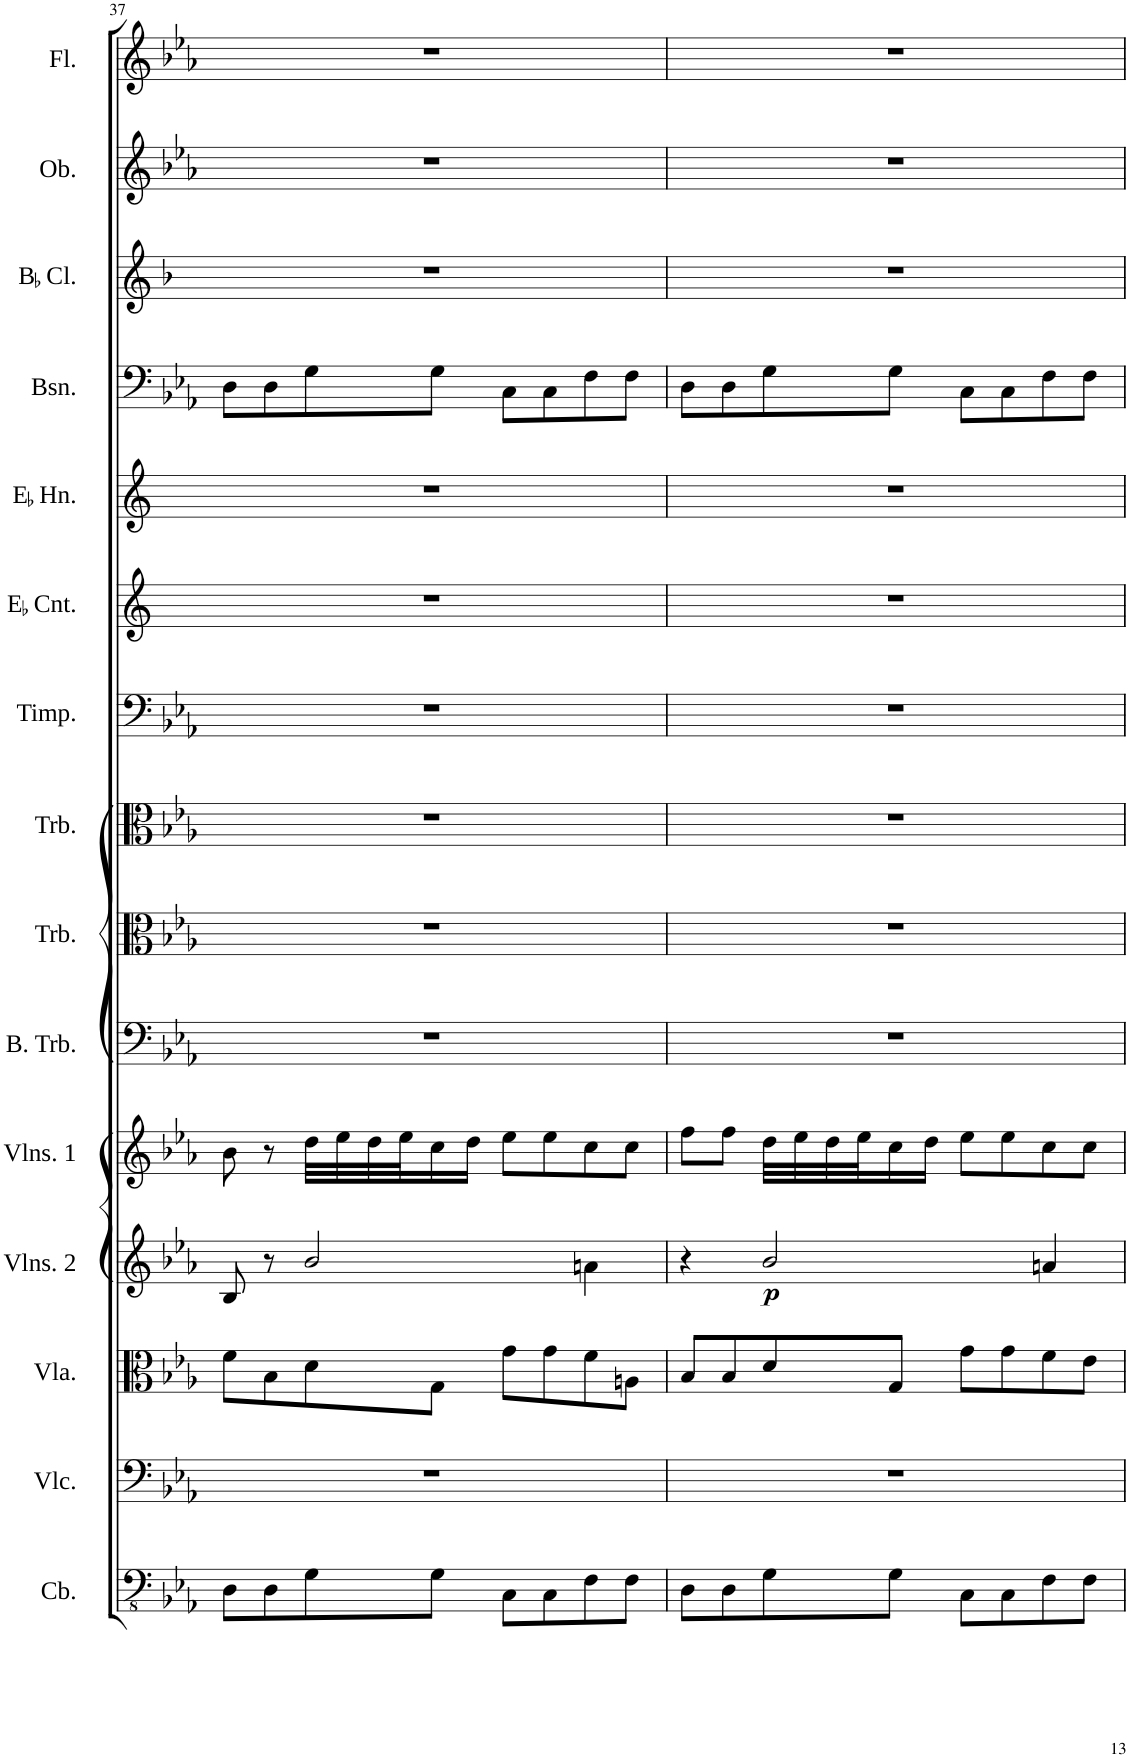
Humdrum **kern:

**kern	**kern	**kern	**kern	**dynam	**kern	**kern	**kern	**kern	**kern	**kern	**kern	**kern	**kern	**kern	**kern
*part15	*part14	*part13	*part12	*part12	*part11	*part10	*part9	*part8	*part7	*part6	*part5	*part4	*part3	*part2	*part1
*staff15	*staff14	*staff13	*staff12	*staff12	*staff11	*staff10	*staff9	*staff8	*staff7	*staff6	*staff5	*staff4	*staff3	*staff2	*staff1
*I"Double Bass	*I"Violoncello	*I"Viola	*I"Violins 2	*	*I"Violins 1	*I"Bass Trombone	*I"Trombone	*I"Trombone	*I"Timpani	*I"EaccidentalFlat Cornet	*I"EaccidentalFlat Horn	*I"Bassoon	*I"BaccidentalFlat Clarinet	*I"Oboe	*I"Flute
*	*I'Vlc.	*I'Vla.	*I'Vlns. 2	*	*I'Vlns. 1	*I'B. Trb.	*I'Trb.	*I'Trb.	*I'Timp.	*I'EaccidentalFlat Cnt.	*I'EaccidentalFlat Hn.	*I'Bsn.	*I'BaccidentalFlat Cl.	*I'Ob.	*I'Fl.
!!LO:PB:g=z
*clefFv4	*clefF4	*clefC3	*clefG2	*	*clefG2	*clefF4	*clefC3	*clefC3	*clefF4	*clefG2	*clefG2	*clefF4	*clefG2	*clefG2	*clefG2
*Trd7c12	*	*	*	*	*	*	*	*	*	*Trd-2c-3	*Trd5c9	*	*Trd1c2	*	*
*k[b-e-a-]	*k[b-e-a-]	*k[b-e-a-]	*k[b-e-a-]	*	*k[b-e-a-]	*k[b-e-a-]	*k[b-e-a-]	*k[b-e-a-]	*k[b-e-a-]	*k[]	*k[]	*k[b-e-a-]	*k[b-]	*k[b-e-a-]	*k[b-e-a-]
*M4/4	*M4/4	*M4/4	*M4/4	*	*M4/4	*M4/4	*M4/4	*M4/4	*M4/4	*M4/4	*M4/4	*M4/4	*M4/4	*M4/4	*M4/4
*met(c|)	*met(c|)	*met(c|)	*met(c|)	*	*met(c|)	*met(c|)	*met(c|)	*met(c|)	*met(c|)	*met(c|)	*met(c|)	*met(c|)	*met(c|)	*met(c|)	*met(c|)
=37	=37	=37	=37	=37	=37	=37	=37	=37	=37	=37	=37	=37	=37	=37	=37
8DD\L	1r	8f\L	8B-/	.	8b-\	1r	1r	1r	1r	1r	1r	8D\L	1r	1r	1r
8DD\	.	8B-\	8r	.	8r	.	.	.	.	.	.	8D\	.	.	.
8GG\	.	8d\	2b-/	.	32dd\LLL	.	.	.	.	.	.	8G\	.	.	.
.	.	.	.	.	32ee-\	.	.	.	.	.	.	.	.	.	.
.	.	.	.	.	32dd\	.	.	.	.	.	.	.	.	.	.
.	.	.	.	.	32ee-\J	.	.	.	.	.	.	.	.	.	.
8GG\J	.	8G\J	.	.	16cc\	.	.	.	.	.	.	8G\J	.	.	.
.	.	.	.	.	16dd\JJ	.	.	.	.	.	.	.	.	.	.
8CC\L	.	8g\L	.	.	8ee-\L	.	.	.	.	.	.	8C\L	.	.	.
8CC\	.	8g\	.	.	8ee-\	.	.	.	.	.	.	8C\	.	.	.
8FF\	.	8f\	4an\	.	8cc\	.	.	.	.	.	.	8F\	.	.	.
8FF\J	.	8An\J	.	.	8cc\J	.	.	.	.	.	.	8F\J	.	.	.
=38	=38	=38	=38	=38	=38	=38	=38	=38	=38	=38	=38	=38	=38	=38	=38
8DD\L	1r	8B-/L	4r	.	8ff\L	1r	1r	1r	1r	1r	1r	8D\L	1r	1r	1r
8DD\	.	8B-/	.	.	8ff\J	.	.	.	.	.	.	8D\	.	.	.
!	!	!	!	!LO:DY:b	!	!	!	!	!	!	!	!	!	!	!
8GG\	.	8d/	2b-/	p	32dd\LLL	.	.	.	.	.	.	8G\	.	.	.
.	.	.	.	.	32ee-\	.	.	.	.	.	.	.	.	.	.
.	.	.	.	.	32dd\	.	.	.	.	.	.	.	.	.	.
.	.	.	.	.	32ee-\J	.	.	.	.	.	.	.	.	.	.
8GG\J	.	8G/J	.	.	16cc\	.	.	.	.	.	.	8G\J	.	.	.
.	.	.	.	.	16dd\JJ	.	.	.	.	.	.	.	.	.	.
8CC\L	.	8g\L	.	.	8ee-\L	.	.	.	.	.	.	8C\L	.	.	.
8CC\	.	8g\	.	.	8ee-\	.	.	.	.	.	.	8C\	.	.	.
8FF\	.	8f\	4an/	.	8cc\	.	.	.	.	.	.	8F\	.	.	.
8FF\J	.	8e-\J	.	.	8cc\J	.	.	.	.	.	.	8F\J	.	.	.
=	=	=	=	=	=	=	=	=	=	=	=	=	=	=	=
*-	*-	*-	*-	*-	*-	*-	*-	*-	*-	*-	*-	*-	*-	*-	*-
